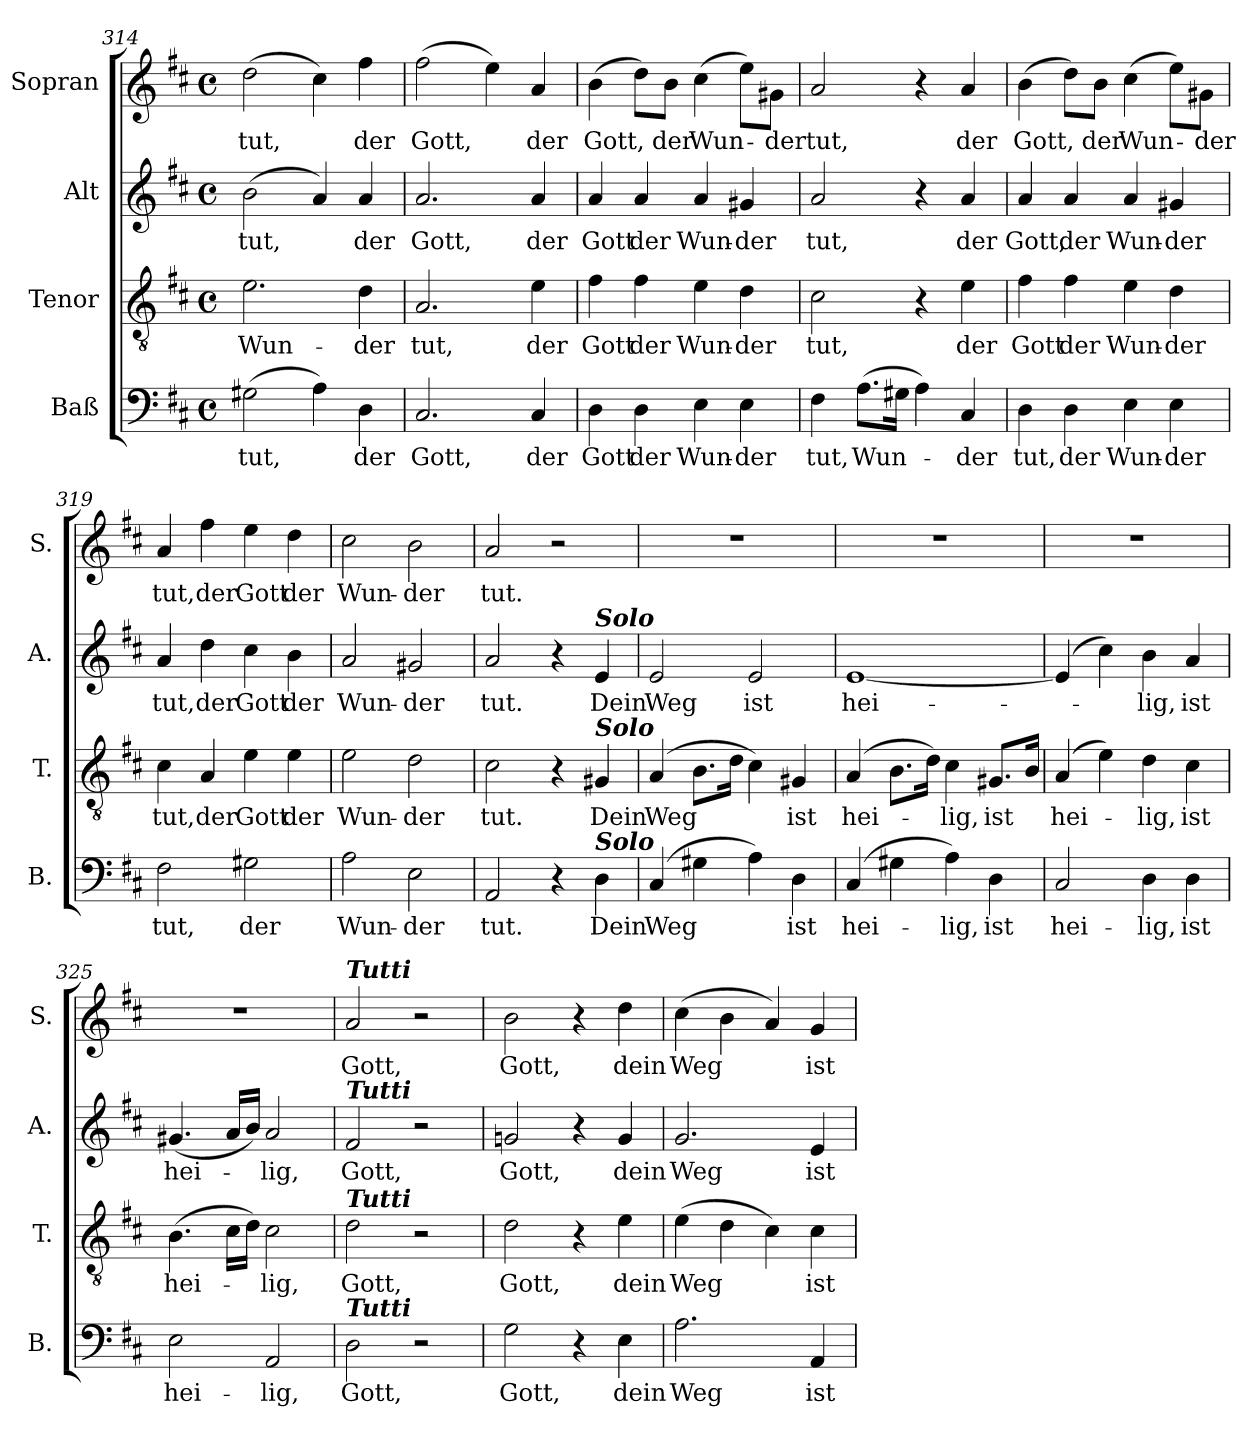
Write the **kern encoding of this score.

**kern	**text	**kern	**text	**kern	**text	**kern	**text
*part4	*part4	*part3	*part3	*part2	*part2	*part1	*part1
*staff4	*staff4	*staff3	*staff3	*staff2	*staff2	*staff1	*staff1
*I"Baß	*	*I"Tenor	*	*I"Alt	*	*I"Sopran	*
*I'B.	*	*I'T.	*	*I'A.	*	*I'S.	*
*clefF4	*	*clefGv2	*	*clefG2	*	*clefG2	*
*k[f#c#]	*	*k[f#c#]	*	*k[f#c#]	*	*k[f#c#]	*
*D:	*	*D:	*	*D:	*	*D:	*
*M4/4	*	*M4/4	*	*M4/4	*	*M4/4	*
*met(c)	*	*met(c)	*	*met(c)	*	*met(c)	*
=314	=314	=314	=314	=314	=314	=314	=314
!	!LO:LY:b	!	!LO:LY:b	!	!LO:LY:b	!	!LO:LY:b
(>2G#X\	tut,	2.e\	Wun-	(>2b\	tut,	(>2dd\	tut,
4A\)	.	.	.	4a/)	.	4cc#\)	.
!	!LO:LY:b	!	!LO:LY:b	!	!LO:LY:b	!	!LO:LY:b
4D\	der	4d\	-der	4a/	der	4ff#\	der
!!LO:LB:g=z
=315	=315	=315	=315	=315	=315	=315	=315
!	!LO:LY:b	!	!LO:LY:b	!	!LO:LY:b	!	!LO:LY:b
2.C#/	Gott,	2.A/	tut,	2.a/	Gott,	(>2ff#\	Gott,
.	.	.	.	.	.	4ee\)	.
!	!LO:LY:b	!	!LO:LY:b	!	!LO:LY:b	!	!LO:LY:b
4C#/	der	4e\	der	4a/	der	4a/	der
=316	=316	=316	=316	=316	=316	=316	=316
!	!LO:LY:b	!	!LO:LY:b	!	!LO:LY:b	!	!LO:LY:b
4D\	Gott	4f#\	Gott	4a/	Gott	(>4b\	Gott,
!	!LO:LY:b	!	!LO:LY:b	!	!LO:LY:b	!	!
4D\	der	4f#\	der	4a/	der	8dd\L)	.
!	!	!	!	!	!	!	!LO:LY:b
.	.	.	.	.	.	8b\J	der
!	!LO:LY:b	!	!LO:LY:b	!	!LO:LY:b	!	!LO:LY:b
4E\	Wun-	4e\	Wun-	4a/	Wun-	(>4cc#\	Wun-
!	!LO:LY:b	!	!LO:LY:b	!	!LO:LY:b	!	!
4E\	-der	4d\	-der	4g#X/	-der	8ee\L)	.
!	!	!	!	!	!	!	!LO:LY:b
.	.	.	.	.	.	8g#X\J	-der
=317	=317	=317	=317	=317	=317	=317	=317
!	!LO:LY:b	!	!LO:LY:b	!	!LO:LY:b	!	!LO:LY:b
4F#\	tut,	2c#\	tut,	2a/	tut,	2a/	tut,
!	!LO:LY:b	!	!	!	!	!	!
(>8.A\L	Wun-	.	.	.	.	.	.
16G#X\Jk	.	.	.	.	.	.	.
4A\)	.	4r	.	4r	.	4r	.
!	!LO:LY:b	!	!LO:LY:b	!	!LO:LY:b	!	!LO:LY:b
4C#/	-der	4e\	der	4a/	der	4a/	der
=318	=318	=318	=318	=318	=318	=318	=318
!	!LO:LY:b	!	!LO:LY:b	!	!LO:LY:b	!	!LO:LY:b
4D\	tut,	4f#\	Gott	4a/	Gott,	(>4b\	Gott,
!	!LO:LY:b	!	!LO:LY:b	!	!LO:LY:b	!	!
4D\	der	4f#\	der	4a/	der	8dd\L)	.
!	!	!	!	!	!	!	!LO:LY:b
.	.	.	.	.	.	8b\J	der
!	!LO:LY:b	!	!LO:LY:b	!	!LO:LY:b	!	!LO:LY:b
4E\	Wun-	4e\	Wun-	4a/	Wun-	(>4cc#\	Wun-
!	!LO:LY:b	!	!LO:LY:b	!	!LO:LY:b	!	!
4E\	-der	4d\	-der	4g#X/	-der	8ee\L)	.
!	!	!	!	!	!	!	!LO:LY:b
.	.	.	.	.	.	8g#X\J	-der
=319	=319	=319	=319	=319	=319	=319	=319
!	!LO:LY:b	!	!LO:LY:b	!	!LO:LY:b	!	!LO:LY:b
2F#\	tut,	4c#\	tut,	4a/	tut,	4a/	tut,
!	!	!	!LO:LY:b	!	!LO:LY:b	!	!LO:LY:b
.	.	4A/	der	4dd\	der	4ff#\	der
!	!LO:LY:b	!	!LO:LY:b	!	!LO:LY:b	!	!LO:LY:b
2G#X\	der	4e\	Gott	4cc#\	Gott	4ee\	Gott
!	!	!	!LO:LY:b	!	!LO:LY:b	!	!LO:LY:b
.	.	4e\	der	4b\	der	4dd\	der
!!LO:LB:g=z
=320	=320	=320	=320	=320	=320	=320	=320
!	!LO:LY:b	!	!LO:LY:b	!	!LO:LY:b	!	!LO:LY:b
2A\	Wun-	2e\	Wun-	2a/	Wun-	2cc#\	Wun-
!	!LO:LY:b	!	!LO:LY:b	!	!LO:LY:b	!	!LO:LY:b
2E\	-der	2d\	-der	2g#X/	-der	2b\	-der
=321	=321	=321	=321	=321	=321	=321	=321
!	!LO:LY:b	!	!LO:LY:b	!	!LO:LY:b	!	!LO:LY:b
2AA/	tut.	2c#\	tut.	2a/	tut.	2a/	tut.
4r	.	4r	.	4r	.	2r	.
!	!	!	!	!LO:TX:a:Bi:t=Solo	!	!	!
!	!	!LO:TX:a:Bi:t=Solo	!	!	!	!	!
!LO:TX:a:Bi:t=Solo	!	!	!	!	!	!	!
!	!LO:LY:b	!	!LO:LY:b	!	!LO:LY:b	!	!
4D\	Dein	4G#X/	Dein	4e/	Dein	.	.
=322	=322	=322	=322	=322	=322	=322	=322
!	!LO:LY:b	!	!LO:LY:b	!	!LO:LY:b	!	!
(4C#/	Weg	(4A/	Weg	2e/	Weg	1r	.
4G#X\	.	8.B\L	.	.	.	.	.
.	.	16d\Jk	.	.	.	.	.
!	!	!	!	!	!LO:LY:b	!	!
4A\)	.	4c#\)	.	2e/	ist	.	.
!	!LO:LY:b	!	!LO:LY:b	!	!	!	!
4D\	ist	4G#X/	ist	.	.	.	.
=323	=323	=323	=323	=323	=323	=323	=323
!	!LO:LY:b	!	!LO:LY:b	!	!LO:LY:b	!	!
(4C#/	hei-	(4A/	hei-	[1e	hei-	1r	.
4G#X\	.	8.B\L	.	.	.	.	.
.	.	16d\Jk)	.	.	.	.	.
!	!LO:LY:b	!	!LO:LY:b	!	!	!	!
4A\)	-lig,	4c#\	-lig,	.	.	.	.
!	!LO:LY:b	!	!LO:LY:b	!	!	!	!
4D\	ist	8.G#X/L	ist	.	.	.	.
.	.	16B/Jk	.	.	.	.	.
=324	=324	=324	=324	=324	=324	=324	=324
!	!LO:LY:b	!	!LO:LY:b	!	!	!	!
2C#/	hei-	(4A/	hei-	(4e/]	.	1r	.
.	.	4e\)	.	4cc#\)	.	.	.
!	!LO:LY:b	!	!LO:LY:b	!	!LO:LY:b	!	!
4D\	-lig,	4d\	-lig,	4b\	-lig,	.	.
!	!LO:LY:b	!	!LO:LY:b	!	!LO:LY:b	!	!
4D\	ist	4c#\	ist	4a/	ist	.	.
=325	=325	=325	=325	=325	=325	=325	=325
!	!LO:LY:b	!	!LO:LY:b	!	!LO:LY:b	!	!
2E\	hei-	(>4.B\	hei-	(<4.g#X/	hei-	1r	.
.	.	16c#\LL	.	16a/LL	.	.	.
.	.	16d\JJ)	.	16b/JJ)	.	.	.
!	!LO:LY:b	!	!LO:LY:b	!	!LO:LY:b	!	!
2AA/	-lig,	2c#\	-lig,	2a/	-lig,	.	.
!!LO:PB:g=z
=326	=326	=326	=326	=326	=326	=326	=326
!	!	!	!	!	!	!LO:TX:a:Bi:t=Tutti	!
!	!	!	!	!LO:TX:a:Bi:t=Tutti	!	!	!
!	!	!LO:TX:a:Bi:t=Tutti	!	!	!	!	!
!LO:TX:a:Bi:t=Tutti	!	!	!	!	!	!	!
!	!LO:LY:b	!	!LO:LY:b	!	!LO:LY:b	!	!LO:LY:b
2D\	Gott,	2d\	Gott,	2f#/	Gott,	2a/	Gott,
2r	.	2r	.	2r	.	2r	.
=327	=327	=327	=327	=327	=327	=327	=327
!	!LO:LY:b	!	!LO:LY:b	!	!LO:LY:b	!	!LO:LY:b
2G\	Gott,	2d\	Gott,	2gn/	Gott,	2b\	Gott,
4r	.	4r	.	4r	.	4r	.
!	!LO:LY:b	!	!LO:LY:b	!	!LO:LY:b	!	!LO:LY:b
4E\	dein	4e\	dein	4g/	dein	4dd\	dein
=328	=328	=328	=328	=328	=328	=328	=328
!	!LO:LY:b	!	!LO:LY:b	!	!LO:LY:b	!	!LO:LY:b
2.A\	Weg	(>4e\	Weg	2.g/	Weg	(>4cc#\	Weg
.	.	4d\	.	.	.	4b\	.
.	.	4c#\)	.	.	.	4a/)	.
!	!LO:LY:b	!	!LO:LY:b	!	!LO:LY:b	!	!LO:LY:b
4AA/	ist	4c#\	ist	4e/	ist	4g/	ist
=	=	=	=	=	=	=	=
*-	*-	*-	*-	*-	*-	*-	*-
